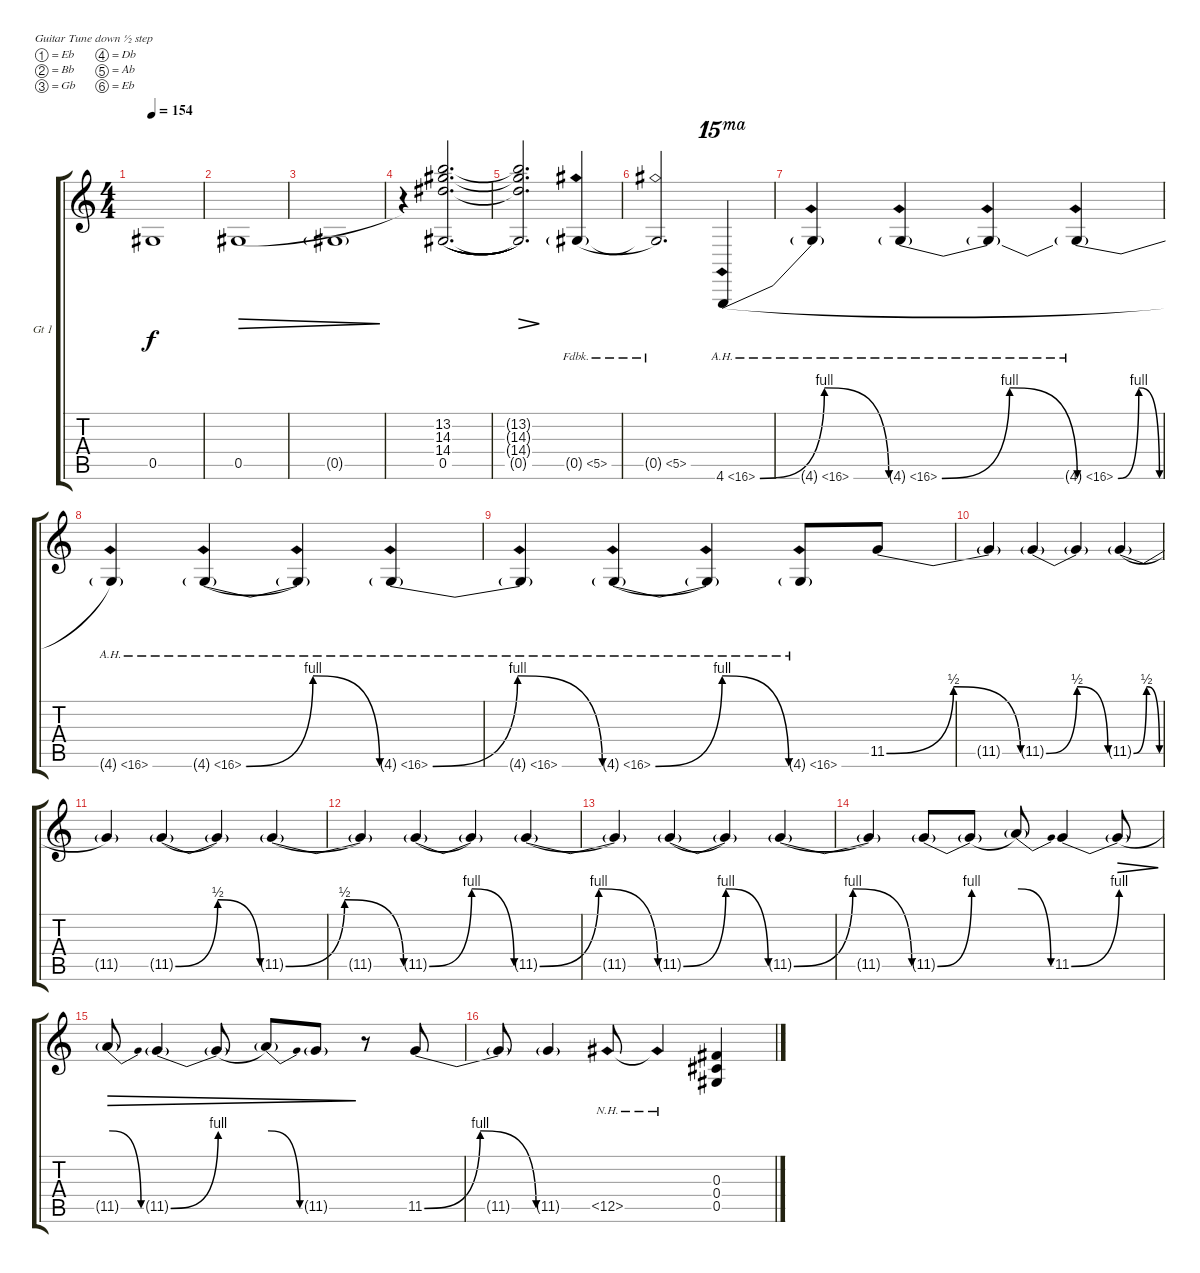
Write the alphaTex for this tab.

\defaultSystemsLayout 4
\bracketExtendMode groupsimilarinstruments
\firstSystemTrackNameOrientation horizontal
\otherSystemsTrackNameOrientation horizontal
\track ("El Guitar" "Gt 1") {instrument distortionguitar}
\staff {score tabs}
\tuning (Eb4 Bb3 Gb3 Db3 Ab2 Eb2)
\ts (4 4)
\tempo 154
\clef g2
\ks c
0.5{t}.1{dy f} |
0.5.1{dec legatoorigin} |
0.5{g}.1{dec legatoorigin} |
r.4 (13.2 14.3 14.4 0.5).2{d legatoorigin} |
(13.2{t} 14.3{t} 14.4{t} 0.5{t}).2{d dec} 0.5{fh 5 g}.4{legatoorigin} |
0.5{fh 5 t}.2{d} 4.6{be (bendrelease 0 0 10.2 4 20.4 4 30 0) ah 12}.4{ot 15ma legatoorigin} |
4.6{ah 12 t}.4{legatoorigin} 4.6{be (bendrelease 0 0 10.2 4 20.4 4 30 0) ah 12 g}.4{legatoorigin} 4.6{ah 12 t}.4{legatoorigin} 4.6{be (bendrelease 0 0 10.2 4 20.4 4 30 0) ah 12 t}.4{legatoorigin} |
4.6{ah 12 t}.4 4.6{be (bendrelease 0 0 10.2 4 20.4 4 30 0) ah 12 g}.4{legatoorigin} 4.6{ah 12 t}.4 4.6{be (bendrelease 0 0 10.2 4 20.4 4 30 0) ah 12 g}.4 |
4.6{ah 12 t}.4 4.6{be (bendrelease 0 0 10.2 4 20.4 4 30 0) ah 12 g}.4{legatoorigin} 4.6{ah 12 t}.4 4.6{ah 12 g}.8 11.5{be (bendrelease 0 0 11.4 2 20.4 2 30 0)}.8 |
11.5{t}.4 11.5{be (bendrelease 0 0 12.6 2 20.4 2 30 0) g}.4 11.5{g t}.4 11.5{be (bendrelease 0 0 10.799999999999999 2 20.4 2 30 0) g}.4{legatoorigin} |
11.5{t}.4 11.5{be (bendrelease 0 0 10.2 2 20.4 2 30 0) g}.4{legatoorigin} 11.5{t}.4 11.5{be (bendrelease 0 0 11.4 2 20.4 2 30 0) g}.4{legatoorigin} |
11.5{t}.4 11.5{be (bendrelease 0 0 12 4 20.4 4 30 0) g}.4{legatoorigin} 11.5{t}.4 11.5{be (bendrelease 0 0 11.4 4 20.4 4 30 0) g}.4{legatoorigin} |
11.5{t}.4 11.5{be (bendrelease 0 0 11.4 4 20.4 4 30 0) g}.4{legatoorigin} 11.5{t}.4 11.5{be (bendrelease 0 0 9.6 4 20.4 4 30 0) g}.4{legatoorigin} |
11.5{t}.4 11.5{be (bend 0 0 15 4) g}.8 11.5{be (hold 0 0 60 0) t}.8 11.5{be (release 0 4 15 0) t}.8 11.5{be (bend 0 0 15 4)}.4 11.5{be (hold 0 0 60 0) t}.8{dec} |
11.5{be (release 0 4 15 0) t}.8{dec} 11.5{be (bend 0 0 15 4) g}.4{dec} 11.5{be (hold 0 0 60 0) t}.8{dec} 11.5{be (release 0 4 15 0) t}.8{dec} 11.5{g}.8{dec} r.8 11.5{be (bendrelease 0 0 10.2 4 20.4 4 30 0)}.8 |
11.5{t}.8 11.5{g}.4 12.5{nh}.8 12.5{nh t}.4 (0.5 0.4 0.3).4
